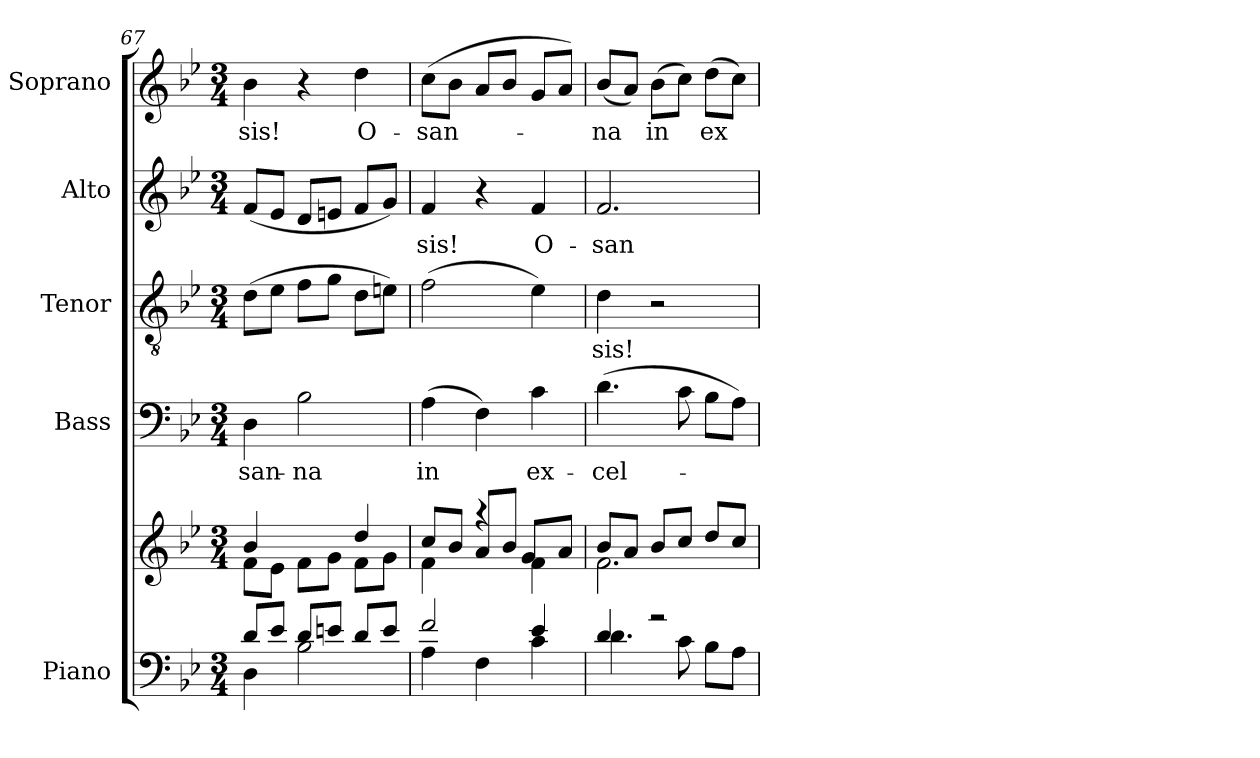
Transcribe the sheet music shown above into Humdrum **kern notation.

**kern	**kern	**kern	**text	**kern	**text	**kern	**text	**kern	**text
*part5	*part5	*part4	*part4	*part3	*part3	*part2	*part2	*part1	*part1
*staff6	*staff5	*staff4	*staff4	*staff3	*staff3	*staff2	*staff2	*staff1	*staff1
*I"Piano	*	*I"Bass	*	*I"Tenor	*	*I"Alto	*	*I"Soprano	*
*I'Pno.	*	*I'B.	*	*I'T.	*	*I'A.	*	*I'S.	*
*clefF4	*clefG2	*clefF4	*	*clefGv2	*	*clefG2	*	*clefG2	*
*k[b-e-]	*k[b-e-]	*k[b-e-]	*	*k[b-e-]	*	*k[b-e-]	*	*k[b-e-]	*
*B-:	*B-:	*B-:	*	*B-:	*	*B-:	*	*B-:	*
*M3/4	*M3/4	*M3/4	*	*M3/4	*	*M3/4	*	*M3/4	*
=67	=67	=67	=67	=67	=67	=67	=67	=67	=67
*^	*^	*	*	*	*	*	*	*	*
!	!	!	!	!	!LO:LY:b	!	!	!	!	!	!LO:LY:b
8d/L	4D\	8f\L	4b-/	4D\	-san-	(>8d\L	.	(<8f/L	.	4b-\	-sis!
8e-/J	.	8e-\J	.	.	.	8e-\J	.	8e-/J	.	.	.
!	!	!	!	!	!LO:LY:b	!	!	!	!	!	!
8d/L	2B-\	8f\L	4ryy	2B-\	-na	8f\L	.	8d/L	.	4r	.
8en/J	.	8g\J	.	.	.	8g\J	.	8en/J	.	.	.
!	!	!	!	!	!	!	!	!	!	!	!LO:LY:b
8d/L	.	8f\L	4dd/	.	.	8d\L	.	8f/L	.	4dd\	O-
8e/J	.	8g\J	.	.	.	8en\J)	.	8g/J)	.	.	.
=68	=68	=68	=68	=68	=68	=68	=68	=68	=68	=68	=68
!	!	!	!	!	!LO:LY:b	!	!	!	!LO:LY:b	!	!LO:LY:b
2f/	4A\	4f\	8cc/L	(>4A\	in	(>2f\	.	4f/	-sis!	(<8cc\L	-san-
.	.	.	8b-/J	.	.	.	.	.	.	8b-\J	.
.	4F\	4r	8a/L	4F\)	.	.	.	4r	.	8a/L	.
.	.	.	8b-/J	.	.	.	.	.	.	8b-/J	.
!	!	!	!	!	!LO:LY:b	!	!	!	!LO:LY:b	!	!
4e-/	4c\	4f\	8g/L	4c\	-ex-	4e-\)	.	4f/	O-	8g/L	.
.	.	.	8a/J	.	.	.	.	.	.	8a/J)	.
=69	=69	=69	=69	=69	=69	=69	=69	=69	=69	=69	=69
!	!	!	!	!	!LO:LY:b	!	!LO:LY:b	!	!LO:LY:b	!	!LO:LY:b
4d/	4.d\	2.f\	8b-/L	(>4.d\	-cel-	4d\	-sis!	2.f/	-san-	(<8b-/L	-na
.	.	.	8a/J	.	.	.	.	.	.	8a/J)	.
!	!	!	!	!	!	!	!	!	!	!	!LO:LY:b
2r	.	.	8b-/L	.	.	2r	.	.	.	(>8b-\L	in
.	8c\	.	8cc/J	8c\	.	.	.	.	.	8cc\J)	.
!	!	!	!	!	!	!	!	!	!	!	!LO:LY:b
.	8B-\L	.	8dd/L	8B-\L	.	.	.	.	.	(>8dd\L	-ex
.	8A\J	.	8cc/J	8A\J)	.	.	.	.	.	8cc\J)	.
*v	*v	*	*	*	*	*	*	*	*	*	*
*	*v	*v	*	*	*	*	*	*	*	*
=	=	=	=	=	=	=	=	=	=
*-	*-	*-	*-	*-	*-	*-	*-	*-	*-
